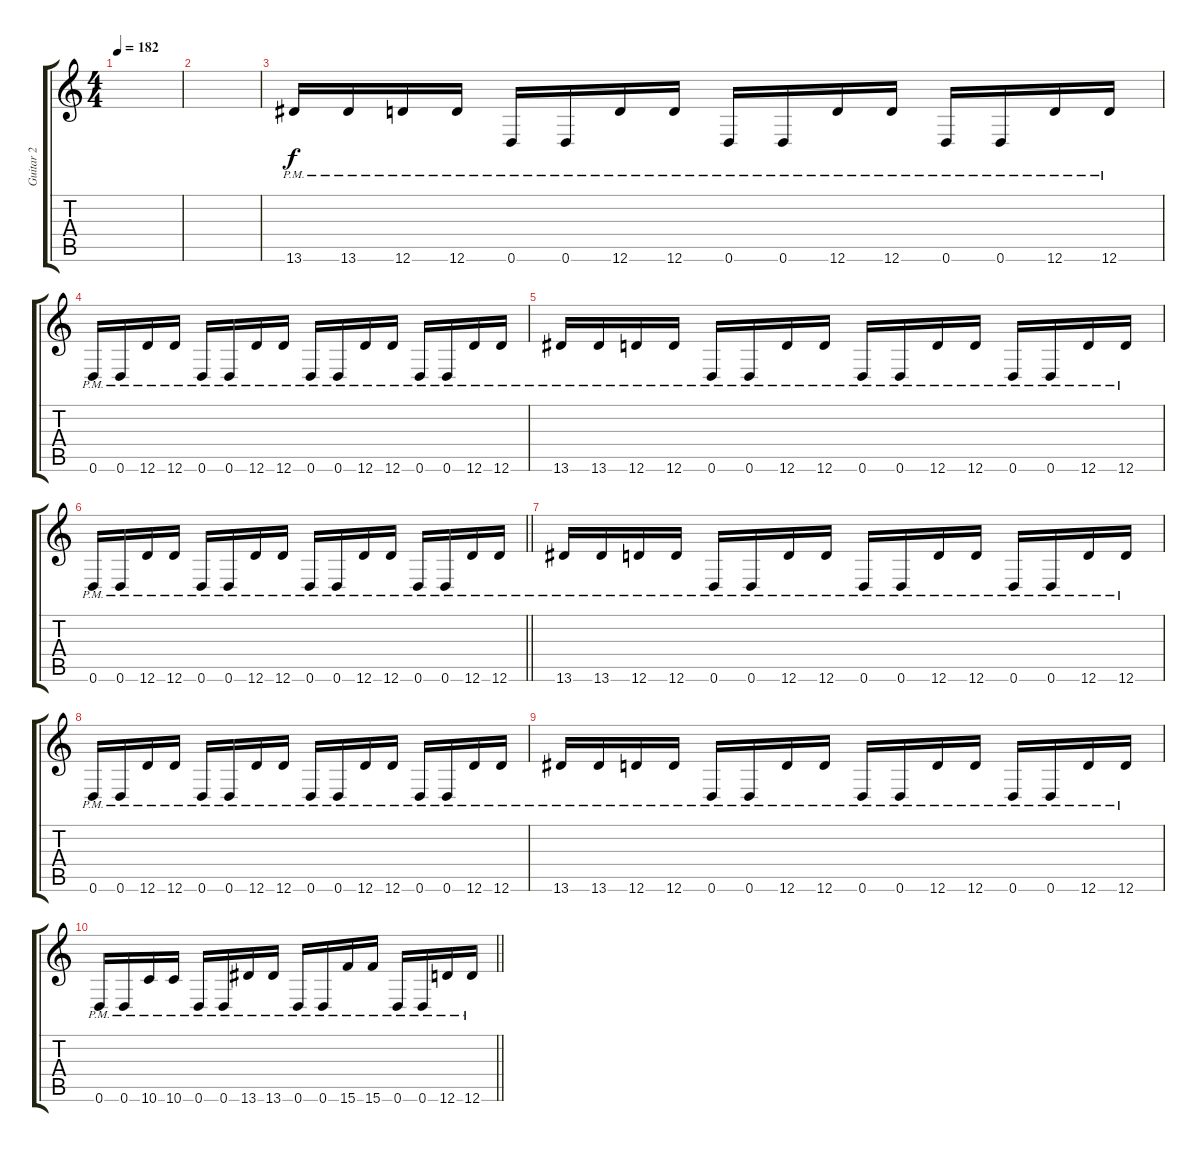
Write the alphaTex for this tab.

\track ("Guitar 2" "Guitar 2") {instrument distortionguitar}
\staff {score tabs}
\tuning (E4 B3 G3 D3 A2 D2) {hide}
\ts (4 4)
\tempo 182
\clef g2
\ks c
|
|
13.6{pm}.16 13.6{pm}.16 12.6{pm}.16 12.6{pm}.16 0.6{pm}.16 0.6{pm}.16 12.6{pm}.16 12.6{pm}.16 0.6{pm}.16 0.6{pm}.16 12.6{pm}.16 12.6{pm}.16 0.6{pm}.16 0.6{pm}.16 12.6{pm}.16 12.6{pm}.16 |
0.6{pm}.16 0.6{pm}.16 12.6{pm}.16 12.6{pm}.16 0.6{pm}.16 0.6{pm}.16 12.6{pm}.16 12.6{pm}.16 0.6{pm}.16 0.6{pm}.16 12.6{pm}.16 12.6{pm}.16 0.6{pm}.16 0.6{pm}.16 12.6{pm}.16 12.6{pm}.16 |
13.6{pm}.16 13.6{pm}.16 12.6{pm}.16 12.6{pm}.16 0.6{pm}.16 0.6{pm}.16 12.6{pm}.16 12.6{pm}.16 0.6{pm}.16 0.6{pm}.16 12.6{pm}.16 12.6{pm}.16 0.6{pm}.16 0.6{pm}.16 12.6{pm}.16 12.6{pm}.16 |
\barLineRight lightlight
0.6{pm}.16 0.6{pm}.16 12.6{pm}.16 12.6{pm}.16 0.6{pm}.16 0.6{pm}.16 12.6{pm}.16 12.6{pm}.16 0.6{pm}.16 0.6{pm}.16 12.6{pm}.16 12.6{pm}.16 0.6{pm}.16 0.6{pm}.16 12.6{pm}.16 12.6{pm}.16 |
13.6{pm}.16 13.6{pm}.16 12.6{pm}.16 12.6{pm}.16 0.6{pm}.16 0.6{pm}.16 12.6{pm}.16 12.6{pm}.16 0.6{pm}.16 0.6{pm}.16 12.6{pm}.16 12.6{pm}.16 0.6{pm}.16 0.6{pm}.16 12.6{pm}.16 12.6{pm}.16 |
0.6{pm}.16 0.6{pm}.16 12.6{pm}.16 12.6{pm}.16 0.6{pm}.16 0.6{pm}.16 12.6{pm}.16 12.6{pm}.16 0.6{pm}.16 0.6{pm}.16 12.6{pm}.16 12.6{pm}.16 0.6{pm}.16 0.6{pm}.16 12.6{pm}.16 12.6{pm}.16 |
13.6{pm}.16 13.6{pm}.16 12.6{pm}.16 12.6{pm}.16 0.6{pm}.16 0.6{pm}.16 12.6{pm}.16 12.6{pm}.16 0.6{pm}.16 0.6{pm}.16 12.6{pm}.16 12.6{pm}.16 0.6{pm}.16 0.6{pm}.16 12.6{pm}.16 12.6{pm}.16 |
\barLineRight lightlight
0.6{pm}.16 0.6{pm}.16 10.6{pm}.16 10.6{pm}.16 0.6{pm}.16 0.6{pm}.16 13.6{pm}.16 13.6{pm}.16 0.6{pm}.16 0.6{pm}.16 15.6{pm}.16 15.6{pm}.16 0.6{pm}.16 0.6{pm}.16 12.6{pm}.16 12.6{pm}.16
